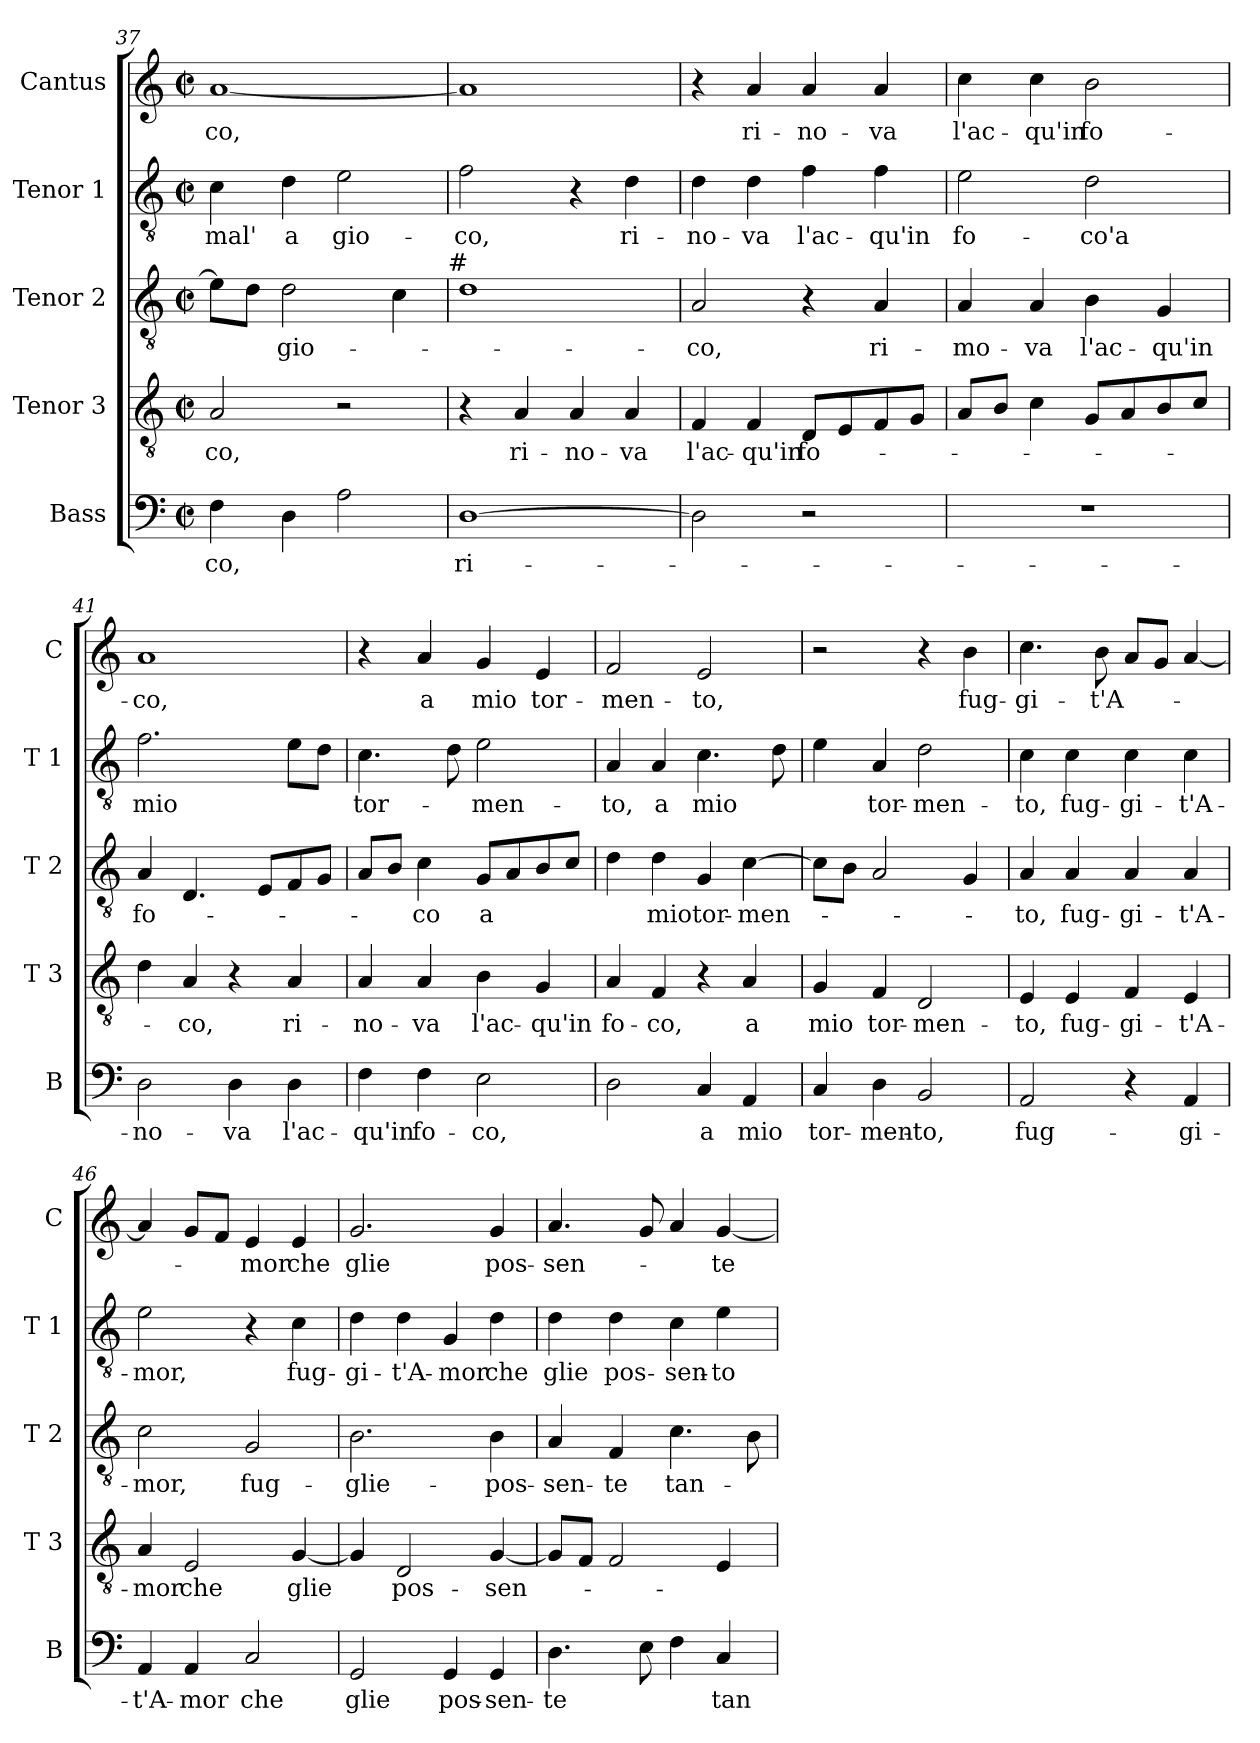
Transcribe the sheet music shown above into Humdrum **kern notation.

**kern	**text	**kern	**text	**kern	**text	**kern	**text	**kern	**text
*part5	*part5	*part4	*part4	*part3	*part3	*part2	*part2	*part1	*part1
*staff5	*staff5	*staff4	*staff4	*staff3	*staff3	*staff2	*staff2	*staff1	*staff1
*I"Bass	*	*I"Tenor 3	*	*I"Tenor 2	*	*I"Tenor 1	*	*I"Cantus	*
*I'B	*	*I'T 3	*	*I'T 2	*	*I'T 1	*	*I'C	*
*clefF4	*	*clefGv2	*	*clefGv2	*	*clefGv2	*	*clefG2	*
*k[]	*	*k[]	*	*k[]	*	*k[]	*	*k[]	*
*C:	*	*C:	*	*C:	*	*C:	*	*C:	*
*M2/2	*	*M2/2	*	*M2/2	*	*M2/2	*	*M2/2	*
*met(c|)	*	*met(c|)	*	*met(c|)	*	*met(c|)	*	*met(c|)	*
=37	=37	=37	=37	=37	=37	=37	=37	=37	=37
4F\	-co,	2A/	-co,	8e\L]	.	4c\	mal'	[1a	-co,
.	.	.	.	8d\J	.	.	.	.	.
4D\	.	.	.	2d\	-gio-	4d\	a	.	.
2A\	.	2r	.	.	.	2e\	gio-	.	.
.	.	.	.	4c\	.	.	.	.	.
!	!	!	!	!LO:TX:a:t=#	!	!	!	!	!
=38	=38	=38	=38	=38	=38	=38	=38	=38	=38
[1D	ri-	4r	.	1d	.	2f\	-co,	1a]	.
.	.	4A/	ri-	.	.	.	.	.	.
.	.	4A/	-no-	.	.	4r	.	.	.
.	.	4A/	-va	.	.	4d\	ri-	.	.
=39	=39	=39	=39	=39	=39	=39	=39	=39	=39
2D\]	.	4F/	l'ac-	2A/	-co,	4d\	-no-	4r	.
.	.	4F/	-qu'in	.	.	4d\	-va	4a/	ri-
2r	.	8D/L	fo-	4r	.	4f\	l'ac-	4a/	-no-
.	.	8E/	.	.	.	.	.	.	.
.	.	8F/	.	4A/	ri-	4f\	-qu'in	4a/	-va
.	.	8G/J	.	.	.	.	.	.	.
=40	=40	=40	=40	=40	=40	=40	=40	=40	=40
1r	.	8A/L	.	4A/	-mo-	2e\	fo-	4cc\	l'ac-
.	.	8B/J	.	.	.	.	.	.	.
.	.	4c\	.	4A/	-va	.	.	4cc\	-qu'in
.	.	8G/L	.	4B\	l'ac-	2d\	-co'a	2b\	fo-
.	.	8A/	.	.	.	.	.	.	.
.	.	8B/	.	4G/	-qu'in	.	.	.	.
.	.	8c/J	.	.	.	.	.	.	.
=41	=41	=41	=41	=41	=41	=41	=41	=41	=41
2D\	-no-	4d\	.	4A/	fo-	2.f\	mio	1a	-co,
.	.	4A/	-co,	4.D/	.	.	.	.	.
4D\	-va	4r	.	.	.	.	.	.	.
.	.	.	.	8E/L	.	.	.	.	.
4D\	l'ac-	4A/	ri-	8F/	.	8e\L	.	.	.
.	.	.	.	8G/J	.	8d\J	.	.	.
!!LO:PB:g=z
=42	=42	=42	=42	=42	=42	=42	=42	=42	=42
4F\	-qu'in	4A/	-no-	8A/L	.	4.c\	tor-	4r	.
.	.	.	.	8B/J	.	.	.	.	.
4F\	fo-	4A/	-va	4c\	-co	.	.	4a/	a
.	.	.	.	.	.	8d\	.	.	.
2E\	-co,	4B\	l'ac-	8G/L	a	2e\	-men-	4g/	mio
.	.	.	.	8A/	.	.	.	.	.
.	.	4G/	-qu'in	8B/	.	.	.	4e/	tor-
.	.	.	.	8c/J	.	.	.	.	.
=43	=43	=43	=43	=43	=43	=43	=43	=43	=43
2D\	.	4A/	fo-	4d\	.	4A/	-to,	2f/	-men-
.	.	4F/	-co,	4d\	mio	4A/	a	.	.
4C/	a	4r	.	4G/	tor-	4.c\	mio	2e/	-to,
4AA/	mio	4A/	a	[4c\	-men-	.	.	.	.
.	.	.	.	.	.	8d\	.	.	.
=44	=44	=44	=44	=44	=44	=44	=44	=44	=44
4C/	tor-	4G/	mio	8c\L]	.	4e\	.	2r	.
.	.	.	.	8B\J	.	.	.	.	.
4D\	-men-	4F/	tor-	2A/	.	4A/	tor-	.	.
2BB/	-to,	2D/	-men-	.	.	2d\	-men-	4r	.
.	.	.	.	4G/	.	.	.	4b\	fug-
=45	=45	=45	=45	=45	=45	=45	=45	=45	=45
2AA/	fug-	4E/	-to,	4A/	-to,	4c\	-to,	4.cc\	-gi-
.	.	4E/	fug-	4A/	fug-	4c\	fug-	.	.
.	.	.	.	.	.	.	.	8b\	-t'A-
4r	.	4F/	-gi-	4A/	-gi-	4c\	-gi-	8a/L	.
.	.	.	.	.	.	.	.	8g/J	.
4AA/	-gi-	4E/	-t'A-	4A/	-t'A-	4c\	-t'A-	[4a/	.
=46	=46	=46	=46	=46	=46	=46	=46	=46	=46
4AA/	-t'A-	4A/	-mor	2c\	-mor,	2e\	-mor,	4a/]	.
4AA/	-mor	2E/	che	.	.	.	.	8g/L	.
.	.	.	.	.	.	.	.	8f/J	.
2C/	che	.	.	2G/	fug-	4r	.	4e/	-mor
.	.	[4G/	glie	.	.	4c\	fug-	4e/	che
!!LO:LB:g=z
=47	=47	=47	=47	=47	=47	=47	=47	=47	=47
2GG/	glie	4G/]	.	2.B\	-glie-	4d\	-gi-	2.g/	glie
.	.	2D/	pos-	.	.	4d\	-t'A-	.	.
4GG/	pos-	.	.	.	.	4G/	-mor	.	.
4GG/	-sen-	[4G/	-sen-	4B\	-pos-	4d\	che	4g/	pos-
=48	=48	=48	=48	=48	=48	=48	=48	=48	=48
4.D\	-te	8G/L]	.	4A/	-sen-	4d\	glie	4.a/	-sen-
.	.	8F/J	.	.	.	.	.	.	.
.	.	2F/	.	4F/	-te	4d\	pos-	.	.
8E\	.	.	.	.	.	.	.	8g/	.
4F\	.	.	.	4.c\	tan-	4c\	-sen-	4a/	.
4C/	tan-	4E/	.	.	.	4e\	-to	[4g/	-te
.	.	.	.	8B\	.	.	.	.	.
=	=	=	=	=	=	=	=	=	=
*-	*-	*-	*-	*-	*-	*-	*-	*-	*-
